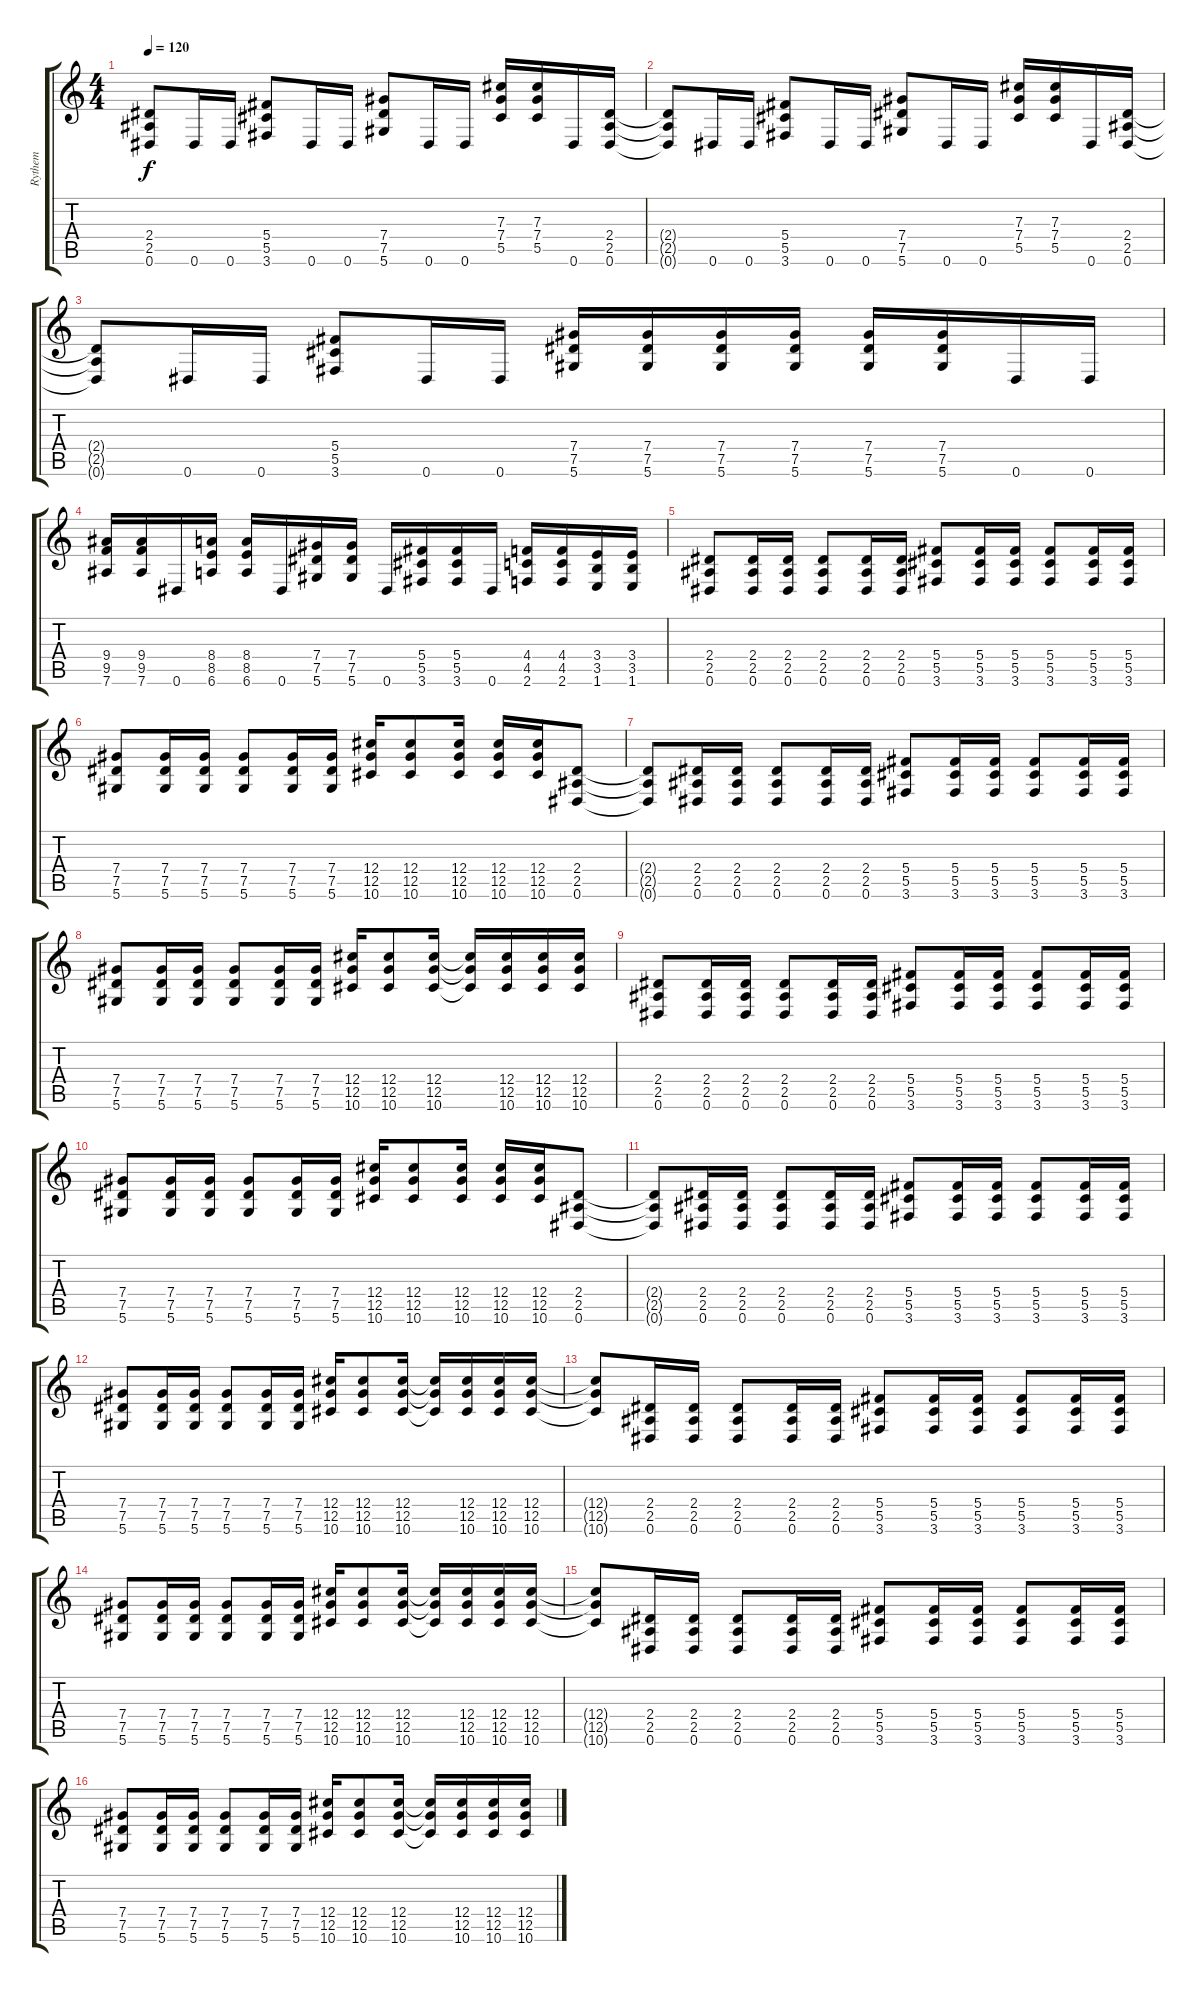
\track ("Rythem" "Rythem") {instrument overdrivenguitar}
\staff {score tabs}
\tuning (Eb4 Bb3 Gb3 Db3 Ab2 Eb2) {hide}
\ts (4 4)
\tempo 120
\clef g2
\ks c
(2.4{t} 2.5{t} 0.6{t}).8{dy f} 0.6.16 0.6.16 (5.4 5.5 3.6).8 0.6.16 0.6.16 (7.4 7.5 5.6).8 0.6.16 0.6.16 (7.3 7.4 5.5).16 (7.3 7.4 5.5).16 0.6.16 (2.4 2.5 0.6).16 |
(2.4{t} 2.5{t} 0.6{t}).8 0.6.16 0.6.16 (5.4 5.5 3.6).8 0.6.16 0.6.16 (7.4 7.5 5.6).8 0.6.16 0.6.16 (7.3 7.4 5.5).16 (7.3 7.4 5.5).16 0.6.16 (2.4 2.5 0.6).16 |
(2.4{t} 2.5{t} 0.6{t}).8 0.6.16 0.6.16 (5.4 5.5 3.6).8 0.6.16 0.6.16 (7.4 7.5 5.6).16 (7.4 7.5 5.6).16 (7.4 7.5 5.6).16 (7.4 7.5 5.6).16 (7.4 7.5 5.6).16 (7.4 7.5 5.6).16 0.6.16 0.6.16 |
(9.4 9.5 7.6).16 (9.4 9.5 7.6).16 0.6.16 (8.4 8.5 6.6).16 (8.4 8.5 6.6).16 0.6.16 (7.4 7.5 5.6).16 (7.4 7.5 5.6).16 0.6.16 (5.4 5.5 3.6).16 (5.4 5.5 3.6).16 0.6.16 (4.4 4.5 2.6).16 (4.4 4.5 2.6).16 (3.4 3.5 1.6).16 (3.4 3.5 1.6).16 |
(2.4 2.5 0.6).8 (2.4 2.5 0.6).16 (2.4 2.5 0.6).16 (2.4 2.5 0.6).8 (2.4 2.5 0.6).16 (2.4 2.5 0.6).16 (5.4 5.5 3.6).8 (5.4 5.5 3.6).16 (5.4 5.5 3.6).16 (5.4 5.5 3.6).8 (5.4 5.5 3.6).16 (5.4 5.5 3.6).16 |
(7.4 7.5 5.6).8 (7.4 7.5 5.6).16 (7.4 7.5 5.6).16 (7.4 7.5 5.6).8 (7.4 7.5 5.6).16 (7.4 7.5 5.6).16 (12.4 12.5 10.6).16 (12.4 12.5 10.6).8 (12.4 12.5 10.6).16 (12.4 12.5 10.6).16 (12.4 12.5 10.6).16 (2.4 2.5 0.6).8 |
(2.4{t} 2.5{t} 0.6{t}).8 (2.4 2.5 0.6).16 (2.4 2.5 0.6).16 (2.4 2.5 0.6).8 (2.4 2.5 0.6).16 (2.4 2.5 0.6).16 (5.4 5.5 3.6).8 (5.4 5.5 3.6).16 (5.4 5.5 3.6).16 (5.4 5.5 3.6).8 (5.4 5.5 3.6).16 (5.4 5.5 3.6).16 |
(7.4 7.5 5.6).8 (7.4 7.5 5.6).16 (7.4 7.5 5.6).16 (7.4 7.5 5.6).8 (7.4 7.5 5.6).16 (7.4 7.5 5.6).16 (12.4 12.5 10.6).16 (12.4 12.5 10.6).8 (12.4 12.5 10.6).16 (12.4{t} 12.5{t} 10.6{t}).16 (12.4 12.5 10.6).16 (12.4 12.5 10.6).16 (12.4 12.5 10.6).16 |
(2.4 2.5 0.6).8 (2.4 2.5 0.6).16 (2.4 2.5 0.6).16 (2.4 2.5 0.6).8 (2.4 2.5 0.6).16 (2.4 2.5 0.6).16 (5.4 5.5 3.6).8 (5.4 5.5 3.6).16 (5.4 5.5 3.6).16 (5.4 5.5 3.6).8 (5.4 5.5 3.6).16 (5.4 5.5 3.6).16 |
(7.4 7.5 5.6).8 (7.4 7.5 5.6).16 (7.4 7.5 5.6).16 (7.4 7.5 5.6).8 (7.4 7.5 5.6).16 (7.4 7.5 5.6).16 (12.4 12.5 10.6).16 (12.4 12.5 10.6).8 (12.4 12.5 10.6).16 (12.4 12.5 10.6).16 (12.4 12.5 10.6).16 (2.4 2.5 0.6).8 |
(2.4{t} 2.5{t} 0.6{t}).8 (2.4 2.5 0.6).16 (2.4 2.5 0.6).16 (2.4 2.5 0.6).8 (2.4 2.5 0.6).16 (2.4 2.5 0.6).16 (5.4 5.5 3.6).8 (5.4 5.5 3.6).16 (5.4 5.5 3.6).16 (5.4 5.5 3.6).8 (5.4 5.5 3.6).16 (5.4 5.5 3.6).16 |
(7.4 7.5 5.6).8 (7.4 7.5 5.6).16 (7.4 7.5 5.6).16 (7.4 7.5 5.6).8 (7.4 7.5 5.6).16 (7.4 7.5 5.6).16 (12.4 12.5 10.6).16 (12.4 12.5 10.6).8 (12.4 12.5 10.6).16 (12.4{t} 12.5{t} 10.6{t}).16 (12.4 12.5 10.6).16 (12.4 12.5 10.6).16 (12.4 12.5 10.6).16 |
(12.4{t} 12.5{t} 10.6{t}).8 (2.4 2.5 0.6).16 (2.4 2.5 0.6).16 (2.4 2.5 0.6).8 (2.4 2.5 0.6).16 (2.4 2.5 0.6).16 (5.4 5.5 3.6).8 (5.4 5.5 3.6).16 (5.4 5.5 3.6).16 (5.4 5.5 3.6).8 (5.4 5.5 3.6).16 (5.4 5.5 3.6).16 |
(7.4 7.5 5.6).8 (7.4 7.5 5.6).16 (7.4 7.5 5.6).16 (7.4 7.5 5.6).8 (7.4 7.5 5.6).16 (7.4 7.5 5.6).16 (12.4 12.5 10.6).16 (12.4 12.5 10.6).8 (12.4 12.5 10.6).16 (12.4{t} 12.5{t} 10.6{t}).16 (12.4 12.5 10.6).16 (12.4 12.5 10.6).16 (12.4 12.5 10.6).16 |
(12.4{t} 12.5{t} 10.6{t}).8 (2.4 2.5 0.6).16 (2.4 2.5 0.6).16 (2.4 2.5 0.6).8 (2.4 2.5 0.6).16 (2.4 2.5 0.6).16 (5.4 5.5 3.6).8 (5.4 5.5 3.6).16 (5.4 5.5 3.6).16 (5.4 5.5 3.6).8 (5.4 5.5 3.6).16 (5.4 5.5 3.6).16 |
(7.4 7.5 5.6).8 (7.4 7.5 5.6).16 (7.4 7.5 5.6).16 (7.4 7.5 5.6).8 (7.4 7.5 5.6).16 (7.4 7.5 5.6).16 (12.4 12.5 10.6).16 (12.4 12.5 10.6).8 (12.4 12.5 10.6).16 (12.4{t} 12.5{t} 10.6{t}).16 (12.4 12.5 10.6).16 (12.4 12.5 10.6).16 (12.4 12.5 10.6).16
